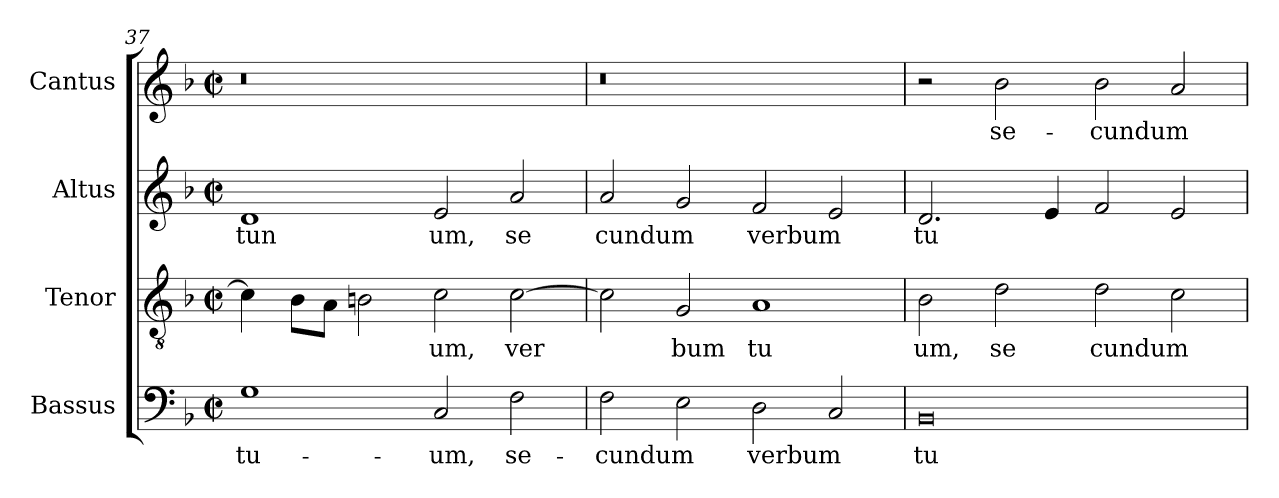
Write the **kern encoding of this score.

**kern	**text	**kern	**text	**kern	**text	**kern	**text
*part4	*part4	*part3	*part3	*part2	*part2	*part1	*part1
*staff4	*staff4	*staff3	*staff3	*staff2	*staff2	*staff1	*staff1
*I"Bassus	*	*I"Tenor	*	*I"Altus	*	*I"Cantus	*
*clefF4	*	*clefGv2	*	*clefG2	*	*clefG2	*
*k[b-]	*	*k[b-]	*	*k[b-]	*	*k[b-]	*
*F:	*	*F:	*	*F:	*	*F:	*
*M2/2	*	*M2/2	*	*M2/2	*	*M2/2	*
*met(c|)	*	*met(c|)	*	*met(c|)	*	*met(c|)	*
=37	=37	=37	=37	=37	=37	=37	=37
!	!LO:LY:b:cj	!	!	!	!LO:LY:b:cj	!	!
1G	tu-	4c\]	.	1d	tun	0r	.
.	.	8B-\L	.	.	.	.	.
.	.	8A\J	.	.	.	.	.
.	.	2B\	.	.	.	.	.
!	!LO:LY:b:cj	!	!LO:LY:b:cj	!	!LO:LY:b:cj	!	!
2C/	-um,	2c\	um,	2e/	um,	.	.
!	!LO:LY:b:cj	!	!LO:LY:b	!	!LO:LY:b:cj	!	!
2F\	se-	[>2c\	ver	2a/	se	.	.
=38	=38	=38	=38	=38	=38	=38	=38
!	!LO:LY:b	!	!	!	!LO:LY:b	!	!
2F\	-cundum	2c\]	.	2a/	cundum	0r	.
!	!	!	!LO:LY:b:cj	!	!	!	!
2E\	.	2G/	bum	2g/	.	.	.
!	!LO:LY:b	!	!LO:LY:b:cj	!	!LO:LY:b	!	!
2D\	verbum	1A	tu	2f/	verbum	.	.
2C/	.	.	.	2e/	.	.	.
=39	=39	=39	=39	=39	=39	=39	=39
!	!LO:LY:b:cj	!	!LO:LY:b:cj	!	!LO:LY:b:cj	!	!
0BB-	tu-	2B-\	um,	2.d/	tu	2r	.
!	!	!	!LO:LY:b:cj	!	!	!	!LO:LY:b:cj
.	.	2d\	se	.	.	2b-\	se-
.	.	.	.	4e/	.	.	.
!	!	!	!LO:LY:b	!	!	!	!LO:LY:b
.	.	2d\	cundum	2f/	.	2b-\	-cundum
.	.	2c\	.	2e/	.	2a/	.
=	=	=	=	=	=	=	=
*-	*-	*-	*-	*-	*-	*-	*-
